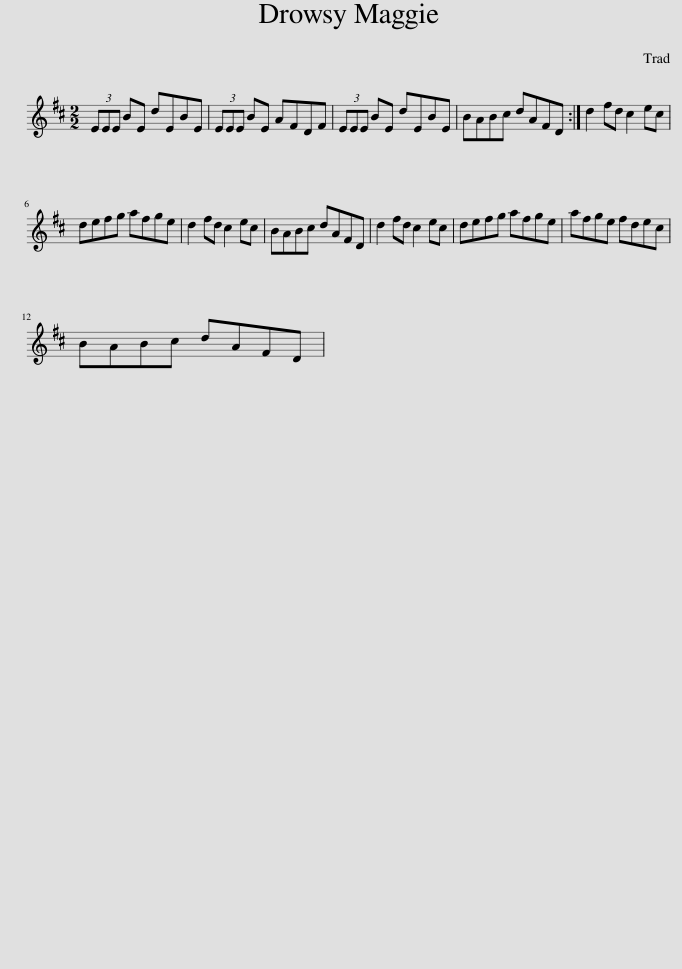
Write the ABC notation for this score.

X:1
L:1/8
M:2/2
I:linebreak $
K:D
V:1 treble
V:1
 (3EEE BE dEBE | (3EEE BE AFDF | (3EEE BE dEBE | BABc dAFD :| d2 fd c2 ec |$ %5
 defg afge | d2 fd c2 ec | BABc dAFD | d2 fd c2 ec | defg afge | %10
 afge fdec |$ BABc dAFD | %12
